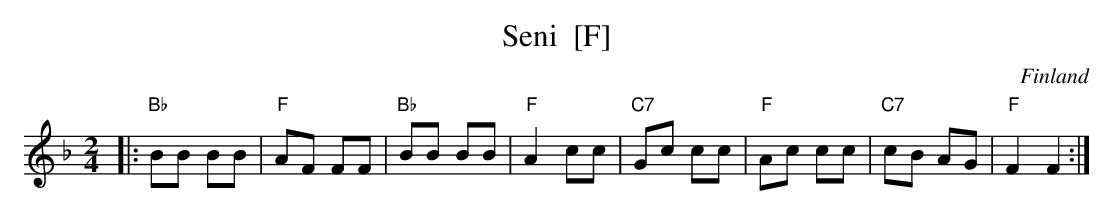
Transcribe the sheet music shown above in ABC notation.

X:1
T: Seni  [F]
O: Finland
M: 2/4
L: 1/8
K: F
|: "Bb"BB BB | "F"AF FF | "Bb"BB BB | "F"A2 cc |\
   "C7"Gc cc | "F"Ac cc | "C7"cB AG | "F"F2 F2 :|
